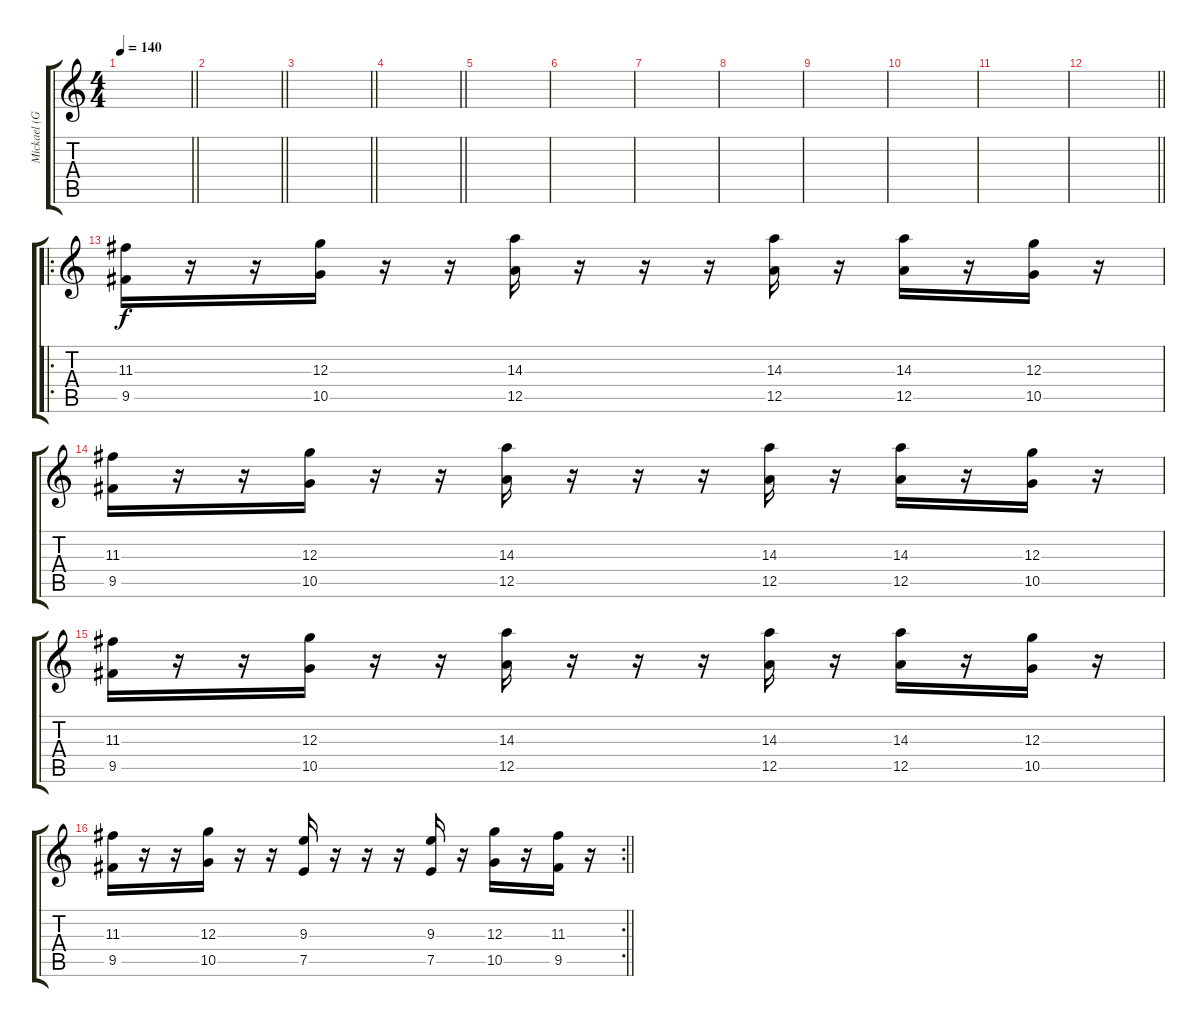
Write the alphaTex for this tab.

\track ("Mickael (Guitare_01)" "Mickael (G") {instrument overdrivenguitar}
\staff {score tabs}
\tuning (E4 B3 G3 D3 A2 E2) {hide}
\ts (4 4)
\tempo 140
\clef g2
\barLineRight lightlight
\ks c
|
\barLineRight lightlight
|
\barLineRight lightlight
|
\barLineRight lightlight
|
|
|
|
|
|
|
|
\barLineRight lightlight
|
\ro
(11.3 9.5).16 r.16 r.16 (12.3 10.5).16 r.16 r.16 (14.3 12.5).16 r.16 r.16 r.16 (14.3 12.5).16 r.16 (14.3 12.5).16 r.16 (12.3 10.5).16 r.16 |
(11.3 9.5).16 r.16 r.16 (12.3 10.5).16 r.16 r.16 (14.3 12.5).16 r.16 r.16 r.16 (14.3 12.5).16 r.16 (14.3 12.5).16 r.16 (12.3 10.5).16 r.16 |
(11.3 9.5).16 r.16 r.16 (12.3 10.5).16 r.16 r.16 (14.3 12.5).16 r.16 r.16 r.16 (14.3 12.5).16 r.16 (14.3 12.5).16 r.16 (12.3 10.5).16 r.16 |
\rc 2
\barLineRight lightlight
(11.3 9.5).16 r.16 r.16 (12.3 10.5).16 r.16 r.16 (9.3 7.5).16 r.16 r.16 r.16 (9.3 7.5).16 r.16 (12.3 10.5).16 r.16 (11.3 9.5).16 r.16
